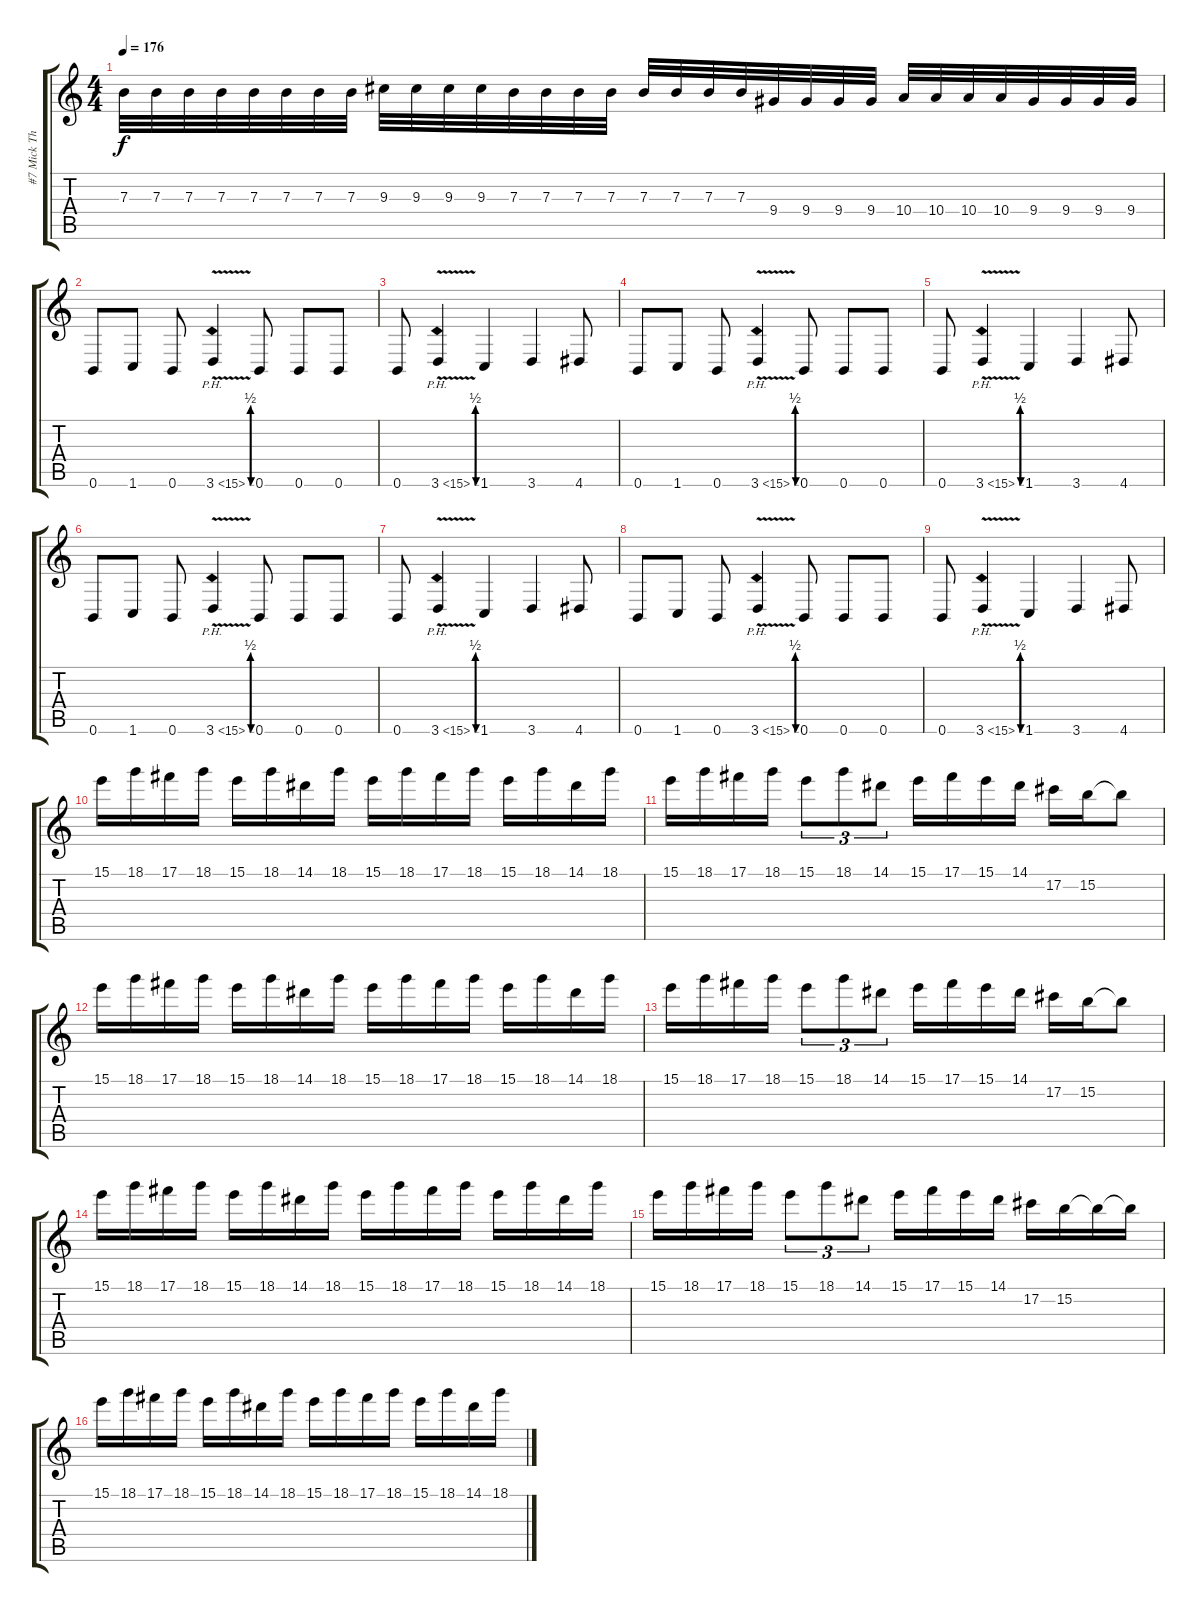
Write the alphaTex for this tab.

\track ("#7 Mick Thompson - 2st Guitar (solo)" "#7 Mick Th") {instrument distortionguitar}
\staff {score tabs}
\tuning (Db4 Ab3 E3 B2 Gb2 B1) {hide}
\ts (4 4)
\tempo 176
\clef g2
\ks c
7.3.32{dy f} 7.3.32 7.3.32 7.3.32 7.3.32 7.3.32 7.3.32 7.3.32 9.3.32 9.3.32 9.3.32 9.3.32 7.3.32 7.3.32 7.3.32 7.3.32 7.3.32 7.3.32 7.3.32 7.3.32 9.4.32 9.4.32 9.4.32 9.4.32 10.4.32 10.4.32 10.4.32 10.4.32 9.4.32 9.4.32 9.4.32 9.4.32 |
0.6.8 1.6.8 0.6.8 3.6{be (custom 0 0 15 2 30 2 45 0 60 0) ph 12 v}.4 0.6.8 0.6.8 0.6.8 |
0.6.8 3.6{be (custom 0 0 15 2 30 2 45 0 60 0) ph 12 v}.4 1.6.4 3.6.4 4.6.8 |
0.6.8 1.6.8 0.6.8 3.6{be (custom 0 0 15 2 30 2 45 0 60 0) ph 12 v}.4 0.6.8 0.6.8 0.6.8 |
0.6.8 3.6{be (custom 0 0 15 2 30 2 45 0 60 0) ph 12 v}.4 1.6.4 3.6.4 4.6.8 |
0.6.8 1.6.8 0.6.8 3.6{be (custom 0 0 15 2 30 2 45 0 60 0) ph 12 v}.4 0.6.8 0.6.8 0.6.8 |
0.6.8 3.6{be (custom 0 0 15 2 30 2 45 0 60 0) ph 12 v}.4 1.6.4 3.6.4 4.6.8 |
0.6.8 1.6.8 0.6.8 3.6{be (custom 0 0 15 2 30 2 45 0 60 0) ph 12 v}.4 0.6.8 0.6.8 0.6.8 |
0.6.8 3.6{be (custom 0 0 15 2 30 2 45 0 60 0) ph 12 v}.4 1.6.4 3.6.4 4.6.8 |
15.1.16 18.1.16 17.1.16 18.1.16 15.1.16 18.1.16 14.1.16 18.1.16 15.1.16 18.1.16 17.1.16 18.1.16 15.1.16 18.1.16 14.1.16 18.1.16 |
15.1.16 18.1.16 17.1.16 18.1.16 15.1.8{tu (3 2)} 18.1.8{tu (3 2)} 14.1.8{tu (3 2)} 15.1.16 17.1.16 15.1.16 14.1.16 17.2.16 15.2.16 15.2{t}.8 |
15.1.16 18.1.16 17.1.16 18.1.16 15.1.16 18.1.16 14.1.16 18.1.16 15.1.16 18.1.16 17.1.16 18.1.16 15.1.16 18.1.16 14.1.16 18.1.16 |
15.1.16 18.1.16 17.1.16 18.1.16 15.1.8{tu (3 2)} 18.1.8{tu (3 2)} 14.1.8{tu (3 2)} 15.1.16 17.1.16 15.1.16 14.1.16 17.2.16 15.2.16 15.2{t}.8 |
15.1.16 18.1.16 17.1.16 18.1.16 15.1.16 18.1.16 14.1.16 18.1.16 15.1.16 18.1.16 17.1.16 18.1.16 15.1.16 18.1.16 14.1.16 18.1.16 |
15.1.16 18.1.16 17.1.16 18.1.16 15.1.8{tu (3 2)} 18.1.8{tu (3 2)} 14.1.8{tu (3 2)} 15.1.16 17.1.16 15.1.16 14.1.16 17.2.16 15.2.16 15.2{t}.16 15.2{t}.16 |
15.1.16 18.1.16 17.1.16 18.1.16 15.1.16 18.1.16 14.1.16 18.1.16 15.1.16 18.1.16 17.1.16 18.1.16 15.1.16 18.1.16 14.1.16 18.1.16
